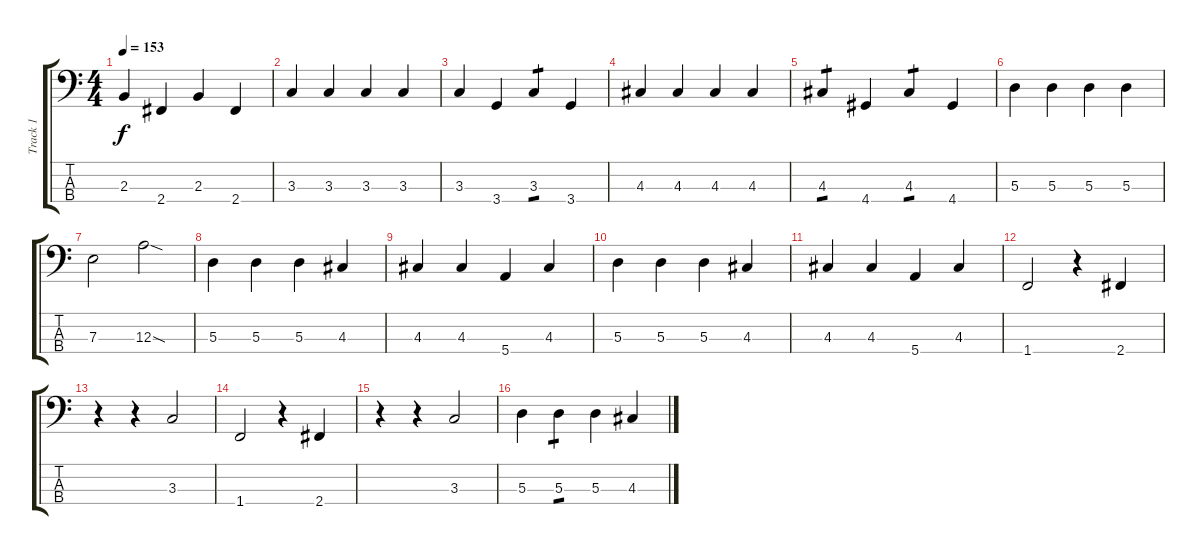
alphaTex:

\track ("Track 1" "Track 1") {instrument electricbassfinger}
\staff {score tabs}
\tuning (G2 D2 A1 E1) {hide}
\ts (4 4)
\tempo 153
\clef f4
\ks c
2.3.4{dy f} 2.4.4 2.3.4 2.4.4 |
3.3.4 3.3.4 3.3.4 3.3.4 |
3.3.4 3.4.4 3.3.4{tp 1} 3.4.4 |
4.3.4 4.3.4 4.3.4 4.3.4 |
4.3.4{tp 1} 4.4.4 4.3.4{tp 1} 4.4.4 |
5.3.4 5.3.4 5.3.4 5.3.4 |
7.3.2 12.3{sod}.2 |
5.3.4 5.3.4 5.3.4 4.3.4 |
4.3.4 4.3.4 5.4.4 4.3.4 |
5.3.4 5.3.4 5.3.4 4.3.4 |
4.3.4 4.3.4 5.4.4 4.3.4 |
1.4.2 r.4 2.4.4 |
r.4 r.4 3.3.2 |
1.4.2 r.4 2.4.4 |
r.4 r.4 3.3.2 |
5.3.4 5.3.4{tp 1} 5.3.4 4.3.4
